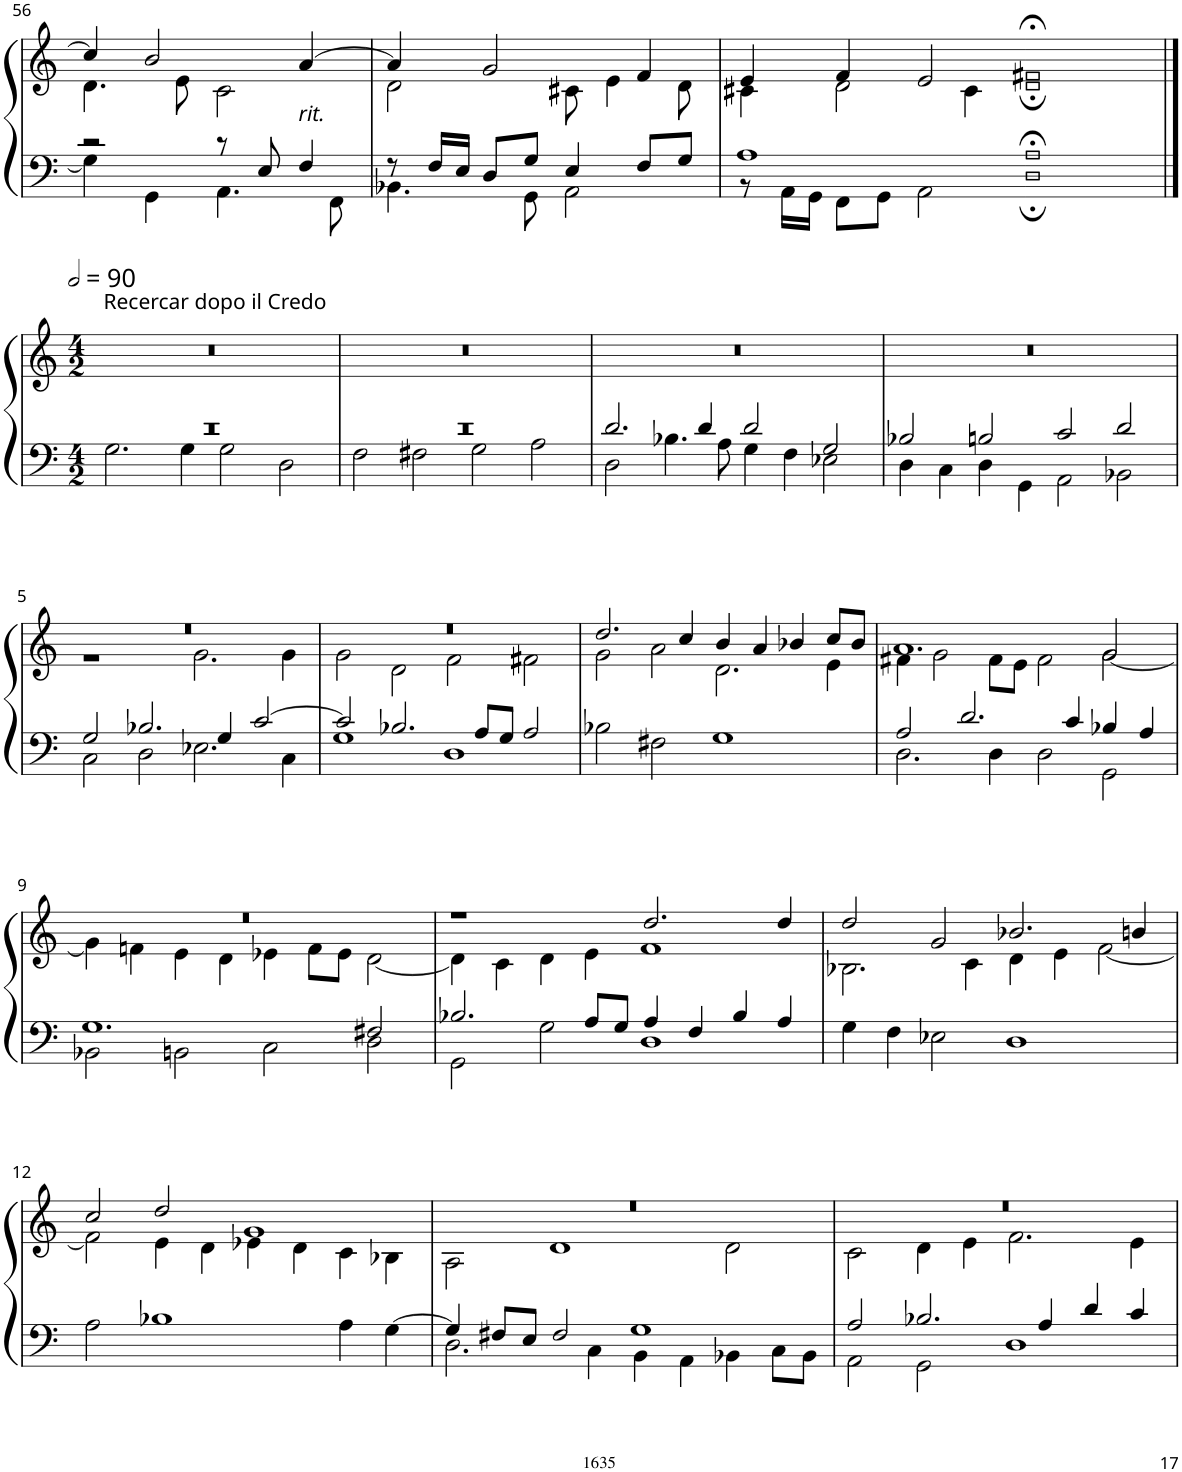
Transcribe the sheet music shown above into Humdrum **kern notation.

**kern	**kern
*part1	*part1
*staff2	*staff1
*I"Organ	*
!!LO:PB:g=z
*clefF4	*clefG2
*k[]	*k[]
*M4/4	*M4/4
=56	=56
*^	*^
2r	4G\]	4cc/]	4.d\
.	4GG\	2b/	.
.	.	.	8e\
8r	4.AA\	.	2c\
8E/	.	.	.
!	!	!LO:TX:b:i:t=rit.	!
4F/	.	[4a/	.
.	8FF\	.	.
=57	=57	=57	=57
8r	4.BB-X\	4a/]	2d\
16F/LL	.	.	.
16E/JJ	.	.	.
8D/L	.	2g/	.
8G/J	8GG\	.	.
4E/	2AA\	.	8c#X\
.	.	.	4e\
8F/L	.	4f/	.
8G/J	.	.	8d\
=58	=58	=58	=58
1A	8r	4e/	4c#X\
.	16AA\LL	.	.
.	16GG\JJ	.	.
.	8FF\L	4f/	2d\
.	8GG\J	.	.
.	2AA\	2e/	.
.	.	.	4c#\
=59-	=59-	=59-	=59-
1A;<	1D;	1f#X;<	1d;
*	*	*v	*v
!!LO:LB:g=z
==1	==1	==1
*M4/2	*	*M4/2
*	*	*MM180
*	*	*^
!	!	!LO:TX:a:t=Recercar dopo il Credo	!
*	*	*v	*v
0r	2.G\	0r
.	4G\	.
.	2G\	.
.	2D\	.
=2	=2	=2
0r	2F\	0r
.	2F#X\	.
.	2G\	.
.	2A\	.
=3	=3	=3
2.d/	2D\	0r
.	4.B-X\	.
4d/	.	.
.	8A\	.
2d/	4G\	.
.	4F\	.
2G/	2E-X\	.
=4	=4	=4
2B-X/	4D\	0r
.	4C\	.
2Bn/	4D\	.
.	4GG\	.
2c/	2AA\	.
2d/	2BB-X\	.
!!LO:LB:g=z
=5	=5	=5
*	*	*^
2G/	2C\	0r	1r
2.B-X/	2D\	.	.
.	2.E-X\	.	2.g\
4G/	.	.	.
[2c/	.	.	.
.	4C\	.	4g\
=6	=6	=6	=6
2c/]	1G	0r	2g\
2.B-X/	.	.	2d\
.	1D	.	2f\
8A/L	.	.	.
8G/J	.	.	.
2A/	.	.	2f#X\
*v	*v	*	*
=7	=7	=7
2B-X\	2.dd/	2g\
2F#X\	.	2a\
.	4cc/	.
1G	4b/	2.d\
.	4a/	.
.	4b-X/	.
.	8cc/L	4e\
.	8b-/J	.
=8	=8	=8
*^	*	*
2A/	2.D\	1.a	4f#X\
.	.	.	2g\
2.d/	.	.	.
.	4D\	.	8f#\L
.	.	.	8e\J
.	2D\	.	2f#\
4c/	.	.	.
4B-X/	2GG\	2g/	[2g\
4A/	.	.	.
!!LO:LB:g=z	!!
=9	=9	=9	=9
1.G	2BB-X\	0r	4g\]
.	.	.	4fn\
.	2BBn\	.	4e\
.	.	.	4d\
.	2C\	.	4e-X\
.	.	.	8f\L
.	.	.	8e-\J
2F#X/	2D\	.	[2d\
=10	=10	=10	=10
2.B-X/	2GG\	1r	4d\]
.	.	.	4c\
.	2G\	.	4d\
8A/L	.	.	4e\
8G/J	.	.	.
4A/	1D	2.dd/	1f
4F/	.	.	.
4B-/	.	.	.
4A/	.	4dd/	.
*v	*v	*	*
=11	=11	=11
4G\	2dd/	2.B-X\
4F\	.	.
2E-X\	2g/	.
.	.	4c\
1D	2.b-X/	4d\
.	.	4e\
.	.	[2f\
.	4bn/	.
!!LO:LB:g=z	!!
=12	=12	=12
2A\	2cc/	2f\]
1B-X	2dd/	4e\
.	.	4d\
.	1g	4e-X\
.	.	4d\
4A\	.	4c\
[4G\	.	4B-X\
=13	=13	=13
*^	*	*
4G/]	2.D\	0r	2A\
8F#X/L	.	.	.
8E/J	.	.	.
2F#/	.	.	1d
.	4C\	.	.
1G	4BB\	.	.
.	4AA\	.	.
.	4BB-X\	.	2d\
.	8C\L	.	.
.	8BB-\J	.	.
=14	=14	=14	=14
2A/	2AA\	0r	2c\
2.B-X/	2GG\	.	4d\
.	.	.	4e\
.	1D	.	2.f\
4A/	.	.	.
4d/	.	.	.
4c/	.	.	4e\
*v	*v	*	*
*	*v	*v
=	=
*-	*-
